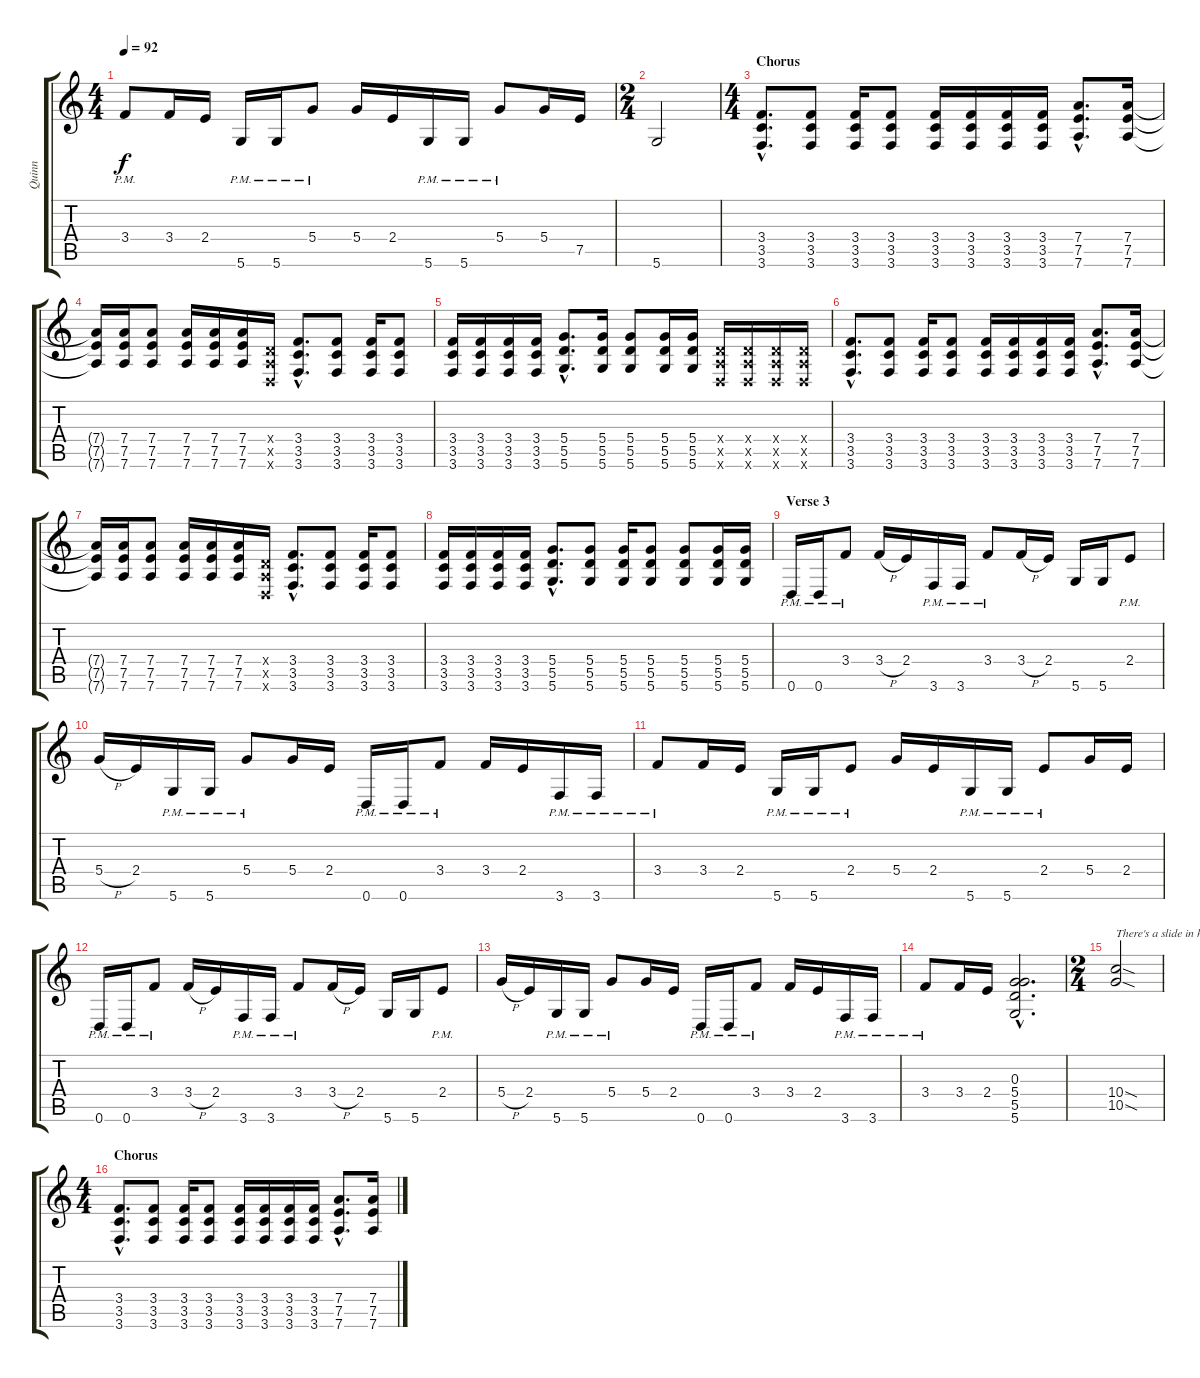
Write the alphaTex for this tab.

\track ("Quinn " "Quinn ") {instrument overdrivenguitar}
\staff {score tabs}
\tuning (E4 B3 G3 D3 A2 D2) {hide}
\ts (4 4)
\tempo 92
\clef g2
\ks c
3.4{pm}.8{dy f volume 12} 3.4.16 2.4.16 5.6{pm}.16 5.6{pm}.16 5.4{pm}.8 5.4.16 2.4.16 5.6{pm}.16 5.6{pm}.16 5.4{pm}.8 5.4.16 7.5.16 |
\ts (2 4)
5.6.2 |
\ts (4 4)
\section ("" "Chorus")
(3.4{hac} 3.5{hac} 3.6{hac}).8{d volume 15 balance 8} (3.4 3.5 3.6).8 (3.4 3.5 3.6).16 (3.4 3.5 3.6).8 (3.4 3.5 3.6).16 (3.4 3.5 3.6).16 (3.4 3.5 3.6).16 (3.4 3.5 3.6).16 (7.4{hac} 7.5{hac} 7.6{hac}).8{d} (7.4 7.5 7.6).16 |
(7.4{t} 7.5{t} 7.6{t}).16 (7.4 7.5 7.6).16 (7.4 7.5 7.6).8 (7.4 7.5 7.6).16 (7.4 7.5 7.6).16 (7.4 7.5 7.6).16 (0.4{x} 0.5{x} 0.6{x}).16 (3.4{hac} 3.5{hac} 3.6{hac}).8{d} (3.4 3.5 3.6).8 (3.4 3.5 3.6).16 (3.4 3.5 3.6).8 |
(3.4 3.5 3.6).16 (3.4 3.5 3.6).16 (3.4 3.5 3.6).16 (3.4 3.5 3.6).16 (5.4{hac} 5.5{hac} 5.6{hac}).8{d} (5.4 5.5 5.6).16 (5.4 5.5 5.6).8 (5.4 5.5 5.6).16 (5.4 5.5 5.6).16 (0.4{x} 0.5{x} 0.6{x}).16 (0.4{x} 0.5{x} 0.6{x}).16 (0.4{x} 0.5{x} 0.6{x}).16 (0.4{x} 0.5{x} 0.6{x}).16 |
(3.4{hac} 3.5{hac} 3.6{hac}).8{d} (3.4 3.5 3.6).8 (3.4 3.5 3.6).16 (3.4 3.5 3.6).8 (3.4 3.5 3.6).16 (3.4 3.5 3.6).16 (3.4 3.5 3.6).16 (3.4 3.5 3.6).16 (7.4{hac} 7.5{hac} 7.6{hac}).8{d} (7.4 7.5 7.6).16 |
(7.4{t} 7.5{t} 7.6{t}).16 (7.4 7.5 7.6).16 (7.4 7.5 7.6).8 (7.4 7.5 7.6).16 (7.4 7.5 7.6).16 (7.4 7.5 7.6).16 (0.4{x} 0.5{x} 0.6{x}).16 (3.4{hac} 3.5{hac} 3.6{hac}).8{d} (3.4 3.5 3.6).8 (3.4 3.5 3.6).16 (3.4 3.5 3.6).8 |
(3.4 3.5 3.6).16 (3.4 3.5 3.6).16 (3.4 3.5 3.6).16 (3.4 3.5 3.6).16 (5.4{hac} 5.5{hac} 5.6{hac}).8{d} (5.4 5.5 5.6).8 (5.4 5.5 5.6).16 (5.4 5.5 5.6).8 (5.4 5.5 5.6).8 (5.4 5.5 5.6).16 (5.4 5.5 5.6).16 |
\section ("" "Verse 3")
0.6{pm}.16{volume 13 balance 13} 0.6{pm}.16 3.4{pm}.8 3.4{h}.16 2.4.16 3.6{pm}.16 3.6{pm}.16 3.4{pm}.8 3.4{h}.16 2.4.16 5.6.16 5.6.16 2.4{pm}.8 |
5.4{h}.16 2.4.16 5.6{pm}.16 5.6{pm}.16 5.4{pm}.8 5.4.16 2.4.16 0.6{pm}.16 0.6{pm}.16 3.4{pm}.8 3.4.16 2.4.16 3.6{pm}.16 3.6{pm}.16 |
3.4{pm}.8 3.4.16 2.4.16 5.6{pm}.16 5.6{pm}.16 2.4{pm}.8 5.4.16 2.4.16 5.6{pm}.16 5.6{pm}.16 2.4{pm}.8 5.4.16 2.4.16 |
0.6{pm}.16{volume 13 balance 13} 0.6{pm}.16 3.4{pm}.8 3.4{h}.16 2.4.16 3.6{pm}.16 3.6{pm}.16 3.4{pm}.8 3.4{h}.16 2.4.16 5.6.16 5.6.16 2.4{pm}.8 |
5.4{h}.16 2.4.16 5.6{pm}.16 5.6{pm}.16 5.4{pm}.8 5.4.16 2.4.16 0.6{pm}.16 0.6{pm}.16 3.4{pm}.8 3.4.16 2.4.16 3.6{pm}.16 3.6{pm}.16 |
3.4{pm}.8 3.4.16 2.4.16 (0.3{hac} 5.4{hac} 5.5{hac} 5.6{hac}).2{d} |
\ts (2 4)
(10.4{sod} 10.5{sod}).2{txt "There's a slide in here :P"} |
\ts (4 4)
\section ("" "Chorus")
(3.4{hac} 3.5{hac} 3.6{hac}).8{d volume 15 balance 8} (3.4 3.5 3.6).8 (3.4 3.5 3.6).16 (3.4 3.5 3.6).8 (3.4 3.5 3.6).16 (3.4 3.5 3.6).16 (3.4 3.5 3.6).16 (3.4 3.5 3.6).16 (7.4{hac} 7.5{hac} 7.6{hac}).8{d} (7.4 7.5 7.6).16
